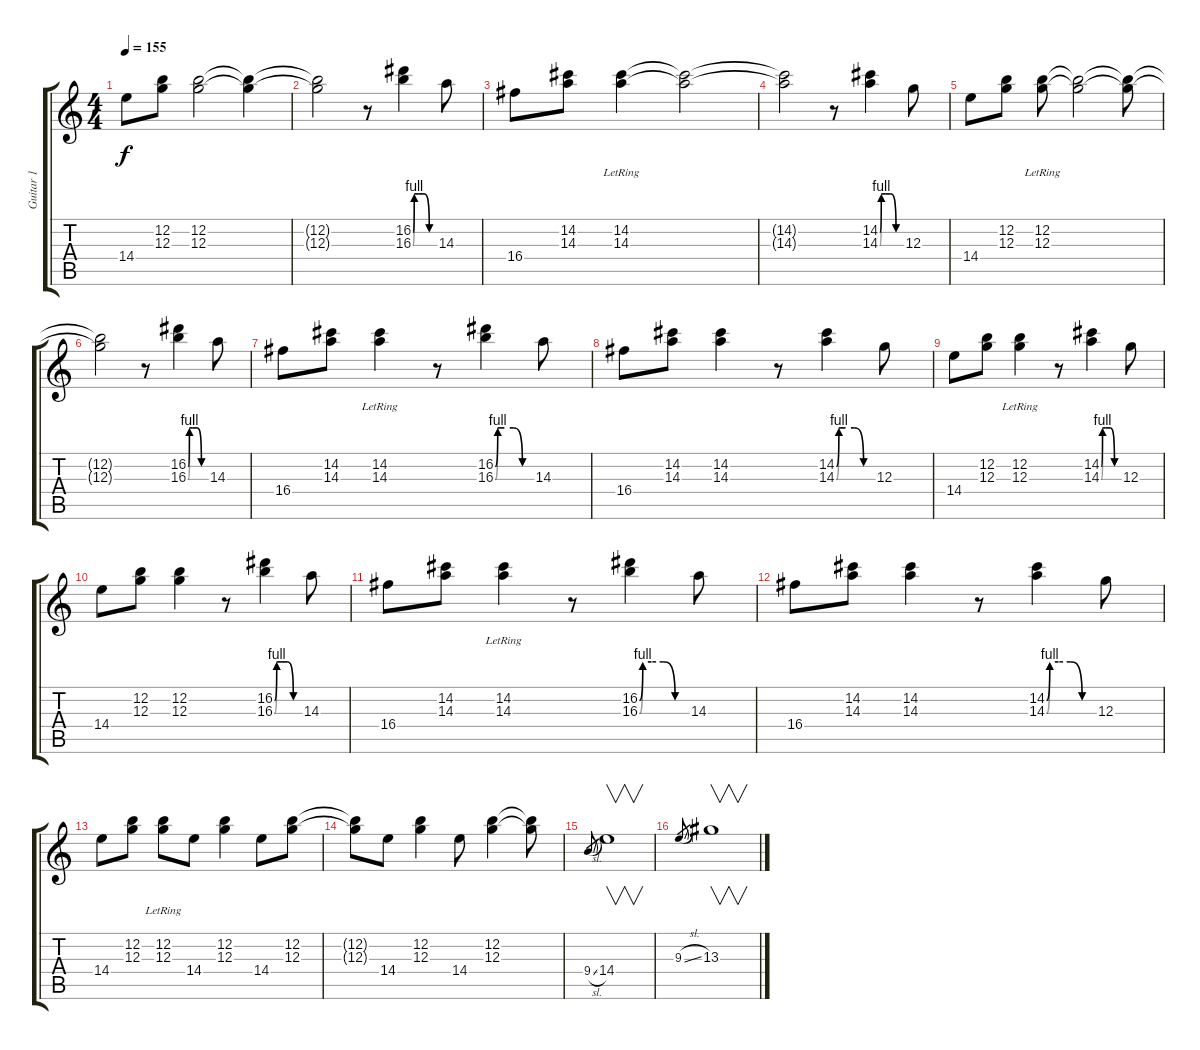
\track ("Guitar 1" "Guitar 1") {instrument distortionguitar}
\staff {score tabs}
\tuning (E4 B3 G3 D3 A2 E2) {hide}
\ts (4 4)
\tempo 155
\clef g2
\ks c
14.4.8{dy f} (12.2 12.3).8 (12.2 12.3).2 (12.2{t} 12.3{t}).4 |
(12.2{t} 12.3{t}).2 r.8 (16.2{be (custom 0 0 3 4 15 4 30 4 45 0 60 0)} 16.3{be (custom 0 0 3 4 15 4 30 4 45 0 60 0)}).4 14.3.8 |
16.4.8 (14.2 14.3).8 (14.2 14.3{lr}).4 (14.2{t} 14.3{t}).2 |
(14.2{t} 14.3{t}).2 r.8 (14.2{be (custom 0 0 4 4 15 4 30 4 45 0 60 0)} 14.3{be (custom 0 0 4 4 15 4 30 4 45 0 60 0)}).4 12.3.8 |
14.4.8 (12.2 12.3).8 (12.2{lr} 12.3{lr}).8 (12.2{t} 12.3{t}).2 (12.2{t} 12.3{t}).8 |
(12.2{t} 12.3{t}).2 r.8 (16.2{be (custom 0 0 4 4 15 4 30 4 45 0 60 0)} 16.3{be (custom 0 0 5 4 15 4 30 4 45 0 60 0)}).4 14.3.8 |
16.4.8 (14.2 14.3).8 (14.2{lr} 14.3{lr}).4 r.8 (16.2{be (custom 0 0 4 4 15 4 30 4 45 0 60 0)} 16.3{be (custom 0 0 4 4 15 4 30 4 45 0 60 0)}).4 14.3.8 |
16.4.8 (14.2 14.3).8 (14.2 14.3).4 r.8 (14.2{be (custom 0 0 4 4 15 4 30 4 45 0 60 0)} 14.3{be (custom 0 0 4 4 15 4 30 4 45 0 60 0)}).4 12.3.8 |
14.4.8 (12.2 12.3).8 (12.2{lr} 12.3{lr}).4 r.8 (14.2{be (custom 0 0 4 4 15 4 30 4 45 0 60 0)} 14.3{be (custom 0 0 5 4 15 4 30 4 45 0 60 0)}).4 12.3.8 |
14.4.8 (12.2 12.3).8 (12.2 12.3).4 r.8 (16.2{be (custom 0 0 5 4 15 4 30 4 45 0 60 0)} 16.3{be (custom 0 0 5 4 15 4 30 4 45 0 60 0)}).4 14.3.8 |
16.4.8 (14.2 14.3).8 (14.2{lr} 14.3{lr}).4 r.8 (16.2{be (custom 0 0 4 4 15 4 30 4 45 0 60 0)} 16.3{be (custom 0 0 4 4 15 4 30 4 45 0 60 0)}).4 14.3.8 |
16.4.8 (14.2 14.3).8 (14.2 14.3).4 r.8 (14.2{be (custom 0 0 4 4 15 4 30 4 45 0 60 0)} 14.3{be (custom 0 0 4 4 15 4 30 4 45 0 60 0)}).4 12.3.8 |
14.4.8 (12.2 12.3).8 (12.2{lr} 12.3{lr}).8 14.4.8 (12.2 12.3).4 14.4.8 (12.2 12.3).8 |
(12.2{t} 12.3{t}).8 14.4.8 (12.2 12.3).4 14.4.8 (12.2 12.3).4 (12.2{t} 12.3{t}).8 |
9.4{sl}.8{gr} 14.4.1{v} |
9.3{sl}.8{gr} 13.3.1{v}
